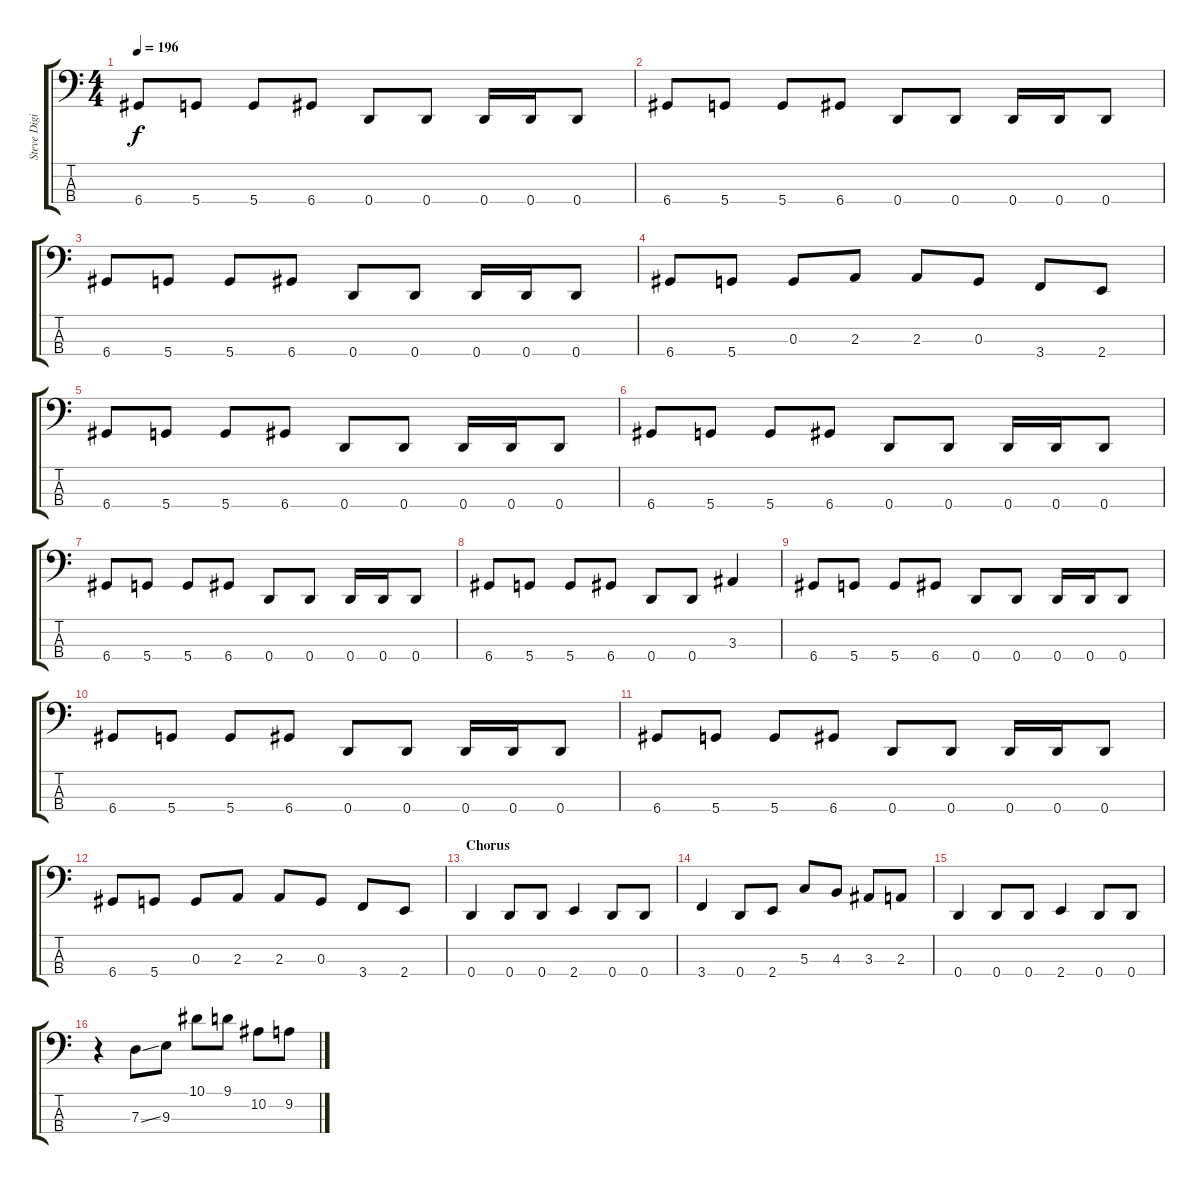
\track ("Steve Digiorgio - Bass Guitar" "Steve Digi") {instrument fretlessbass}
\staff {score tabs}
\tuning (F2 C2 G1 D1) {hide}
\ts (4 4)
\tempo 196
\clef f4
\ks c
6.4.8{dy f} 5.4.8 5.4.8 6.4.8 0.4.8 0.4.8 0.4.16 0.4.16 0.4.8 |
6.4.8 5.4.8 5.4.8 6.4.8 0.4.8 0.4.8 0.4.16 0.4.16 0.4.8 |
6.4.8 5.4.8 5.4.8 6.4.8 0.4.8 0.4.8 0.4.16 0.4.16 0.4.8 |
6.4.8 5.4.8 0.3.8 2.3.8 2.3.8 0.3.8 3.4.8 2.4.8 |
6.4.8 5.4.8 5.4.8 6.4.8 0.4.8 0.4.8 0.4.16 0.4.16 0.4.8 |
6.4.8 5.4.8 5.4.8 6.4.8 0.4.8 0.4.8 0.4.16 0.4.16 0.4.8 |
6.4.8 5.4.8 5.4.8 6.4.8 0.4.8 0.4.8 0.4.16 0.4.16 0.4.8 |
6.4.8 5.4.8 5.4.8 6.4.8 0.4.8 0.4.8 3.3.4 |
6.4.8 5.4.8 5.4.8 6.4.8 0.4.8 0.4.8 0.4.16 0.4.16 0.4.8 |
6.4.8 5.4.8 5.4.8 6.4.8 0.4.8 0.4.8 0.4.16 0.4.16 0.4.8 |
6.4.8 5.4.8 5.4.8 6.4.8 0.4.8 0.4.8 0.4.16 0.4.16 0.4.8 |
6.4.8 5.4.8 0.3.8 2.3.8 2.3.8 0.3.8 3.4.8 2.4.8 |
\section ("" "Chorus")
0.4.4 0.4.8 0.4.8 2.4.4 0.4.8 0.4.8 |
3.4.4 0.4.8 2.4.8 5.3.8 4.3.8 3.3.8 2.3.8 |
0.4.4 0.4.8 0.4.8 2.4.4 0.4.8 0.4.8 |
r.4 7.3{ss}.8 9.3.8 10.1.8 9.1.8 10.2.8 9.2.8
